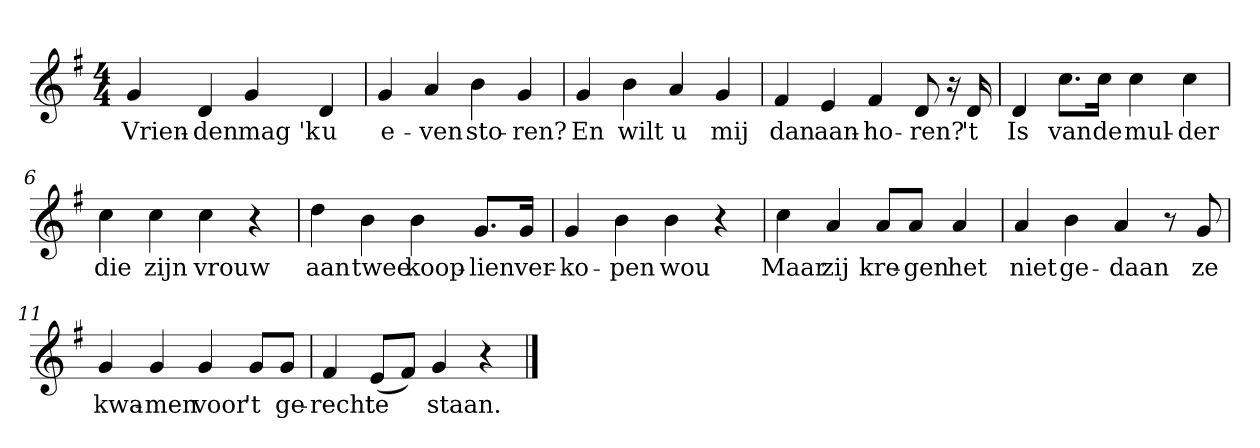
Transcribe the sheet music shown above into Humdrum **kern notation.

**kern	**text
*part1	*part1
*staff1	*staff1
*clefG2	*
*k[f#]	*
*G:	*
*M4/4	*
*MM120	*
=1	=1
4g	Vrien-
4d	-den
4g	mag 'k
4d	u
=2	=2
4g	e-
4a	-ven
4b	sto-
4g	-ren?
=3	=3
4g	En
4b	wilt
4a	u
4g	mij
=4	=4
4f#	dan
4e	aan-
4f#	-ho-
8d	-ren?
16r	.
16d	't
=5	=5
4d	Is
8.cc\L	van
16cc\Jk	de
4cc	mul-
4cc	-der
=6	=6
4cc	die
4cc	zijn
4cc	vrouw
4r	.
=7	=7
4dd	aan
4b	twee
4b	koop-
8.g/L	-lien
16g/Jk	ver-
=8	=8
4g	-ko-
4b	-pen
4b	wou
4r	.
=9	=9
4cc	Maar
4a	zij
8a/L	kre-
8a/J	-gen
4a	het
=10	=10
4a	niet
4b	ge-
4a	-daan
8r	.
8g	ze
=11	=11
4g	kwa-
4g	-men
4g	voor
8g/L	't
8g/J	ge-
=12	=12
4f#	-recht
(8e/L	te
8f#/J)	.
4g	staan.
4r	.
==	==
*-	*-
